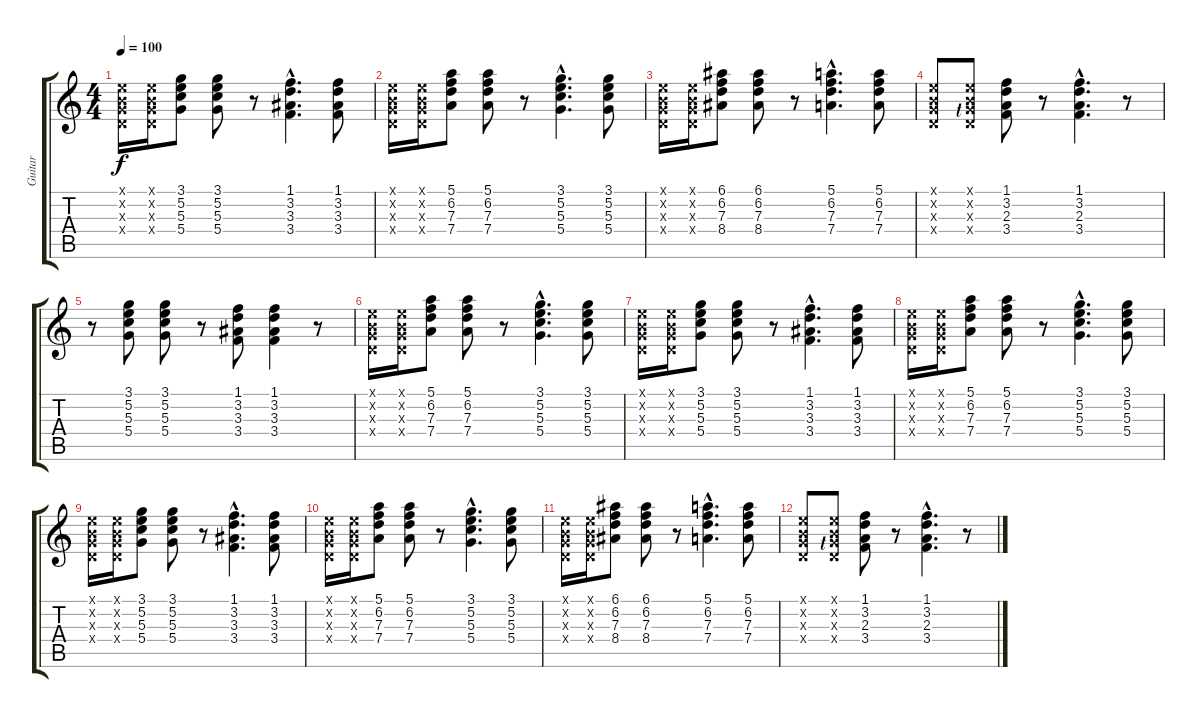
\track ("Guitar" "Guitar") {instrument overdrivenguitar}
\staff {score tabs}
\tuning (E4 B3 G3 D3 A2 E2) {hide}
\ts (4 4)
\tempo 100
\clef g2
\ks c
(0.1{x} 0.2{x} 0.3{x} 0.4{x}).16{dy f} (0.1{x} 0.2{x} 0.3{x} 0.4{x}).16 (3.1 5.2 5.3 5.4).8 (3.1 5.2 5.3 5.4).8 r.8 (1.1{hac} 3.2{hac} 3.3{hac} 3.4{hac}).4{d} (1.1 3.2 3.3 3.4).8 |
(0.1{x} 0.2{x} 0.3{x} 0.4{x}).16 (0.1{x} 0.2{x} 0.3{x} 0.4{x}).16 (5.1 6.2 7.3 7.4).8 (5.1 6.2 7.3 7.4).8 r.8 (3.1{hac} 5.2{hac} 5.3{hac} 5.4{hac}).4{d} (3.1 5.2 5.3 5.4).8 |
(0.1{x} 0.2{x} 0.3{x} 0.4{x}).16 (0.1{x} 0.2{x} 0.3{x} 0.4{x}).16 (6.1 6.2 7.3 8.4).8 (6.1 6.2 7.3 8.4).8 r.8 (5.1{hac} 6.2{hac} 7.3{hac} 7.4{hac}).4{d} (5.1 6.2 7.3 7.4).8 |
(0.1{x} 0.2{x} 0.3{x} 0.4{x}).8 (0.1{x} 0.2{x} 0.3{x lf 1} 0.4{x}).8 (1.1 3.2 2.3 3.4).8 r.8 (1.1{hac} 3.2{hac} 2.3{hac} 3.4{hac}).4{d} r.8 |
r.8 (3.1 5.2 5.3 5.4).8 (3.1 5.2 5.3 5.4).8 r.8 (1.1 3.2 3.3 3.4).8 (1.1 3.2 3.3 3.4).4 r.8 |
(0.1{x} 0.2{x} 0.3{x} 0.4{x}).16{volume 7} (0.1{x} 0.2{x} 0.3{x} 0.4{x}).16 (5.1 6.2 7.3 7.4).8 (5.1 6.2 7.3 7.4).8 r.8 (3.1{hac} 5.2{hac} 5.3{hac} 5.4{hac}).4{d} (3.1 5.2 5.3 5.4).8 |
(0.1{x} 0.2{x} 0.3{x} 0.4{x}).16{volume 6} (0.1{x} 0.2{x} 0.3{x} 0.4{x}).16 (3.1 5.2 5.3 5.4).8 (3.1 5.2 5.3 5.4).8 r.8 (1.1{hac} 3.2{hac} 3.3{hac} 3.4{hac}).4{d} (1.1 3.2 3.3 3.4).8 |
(0.1{x} 0.2{x} 0.3{x} 0.4{x}).16{volume 5} (0.1{x} 0.2{x} 0.3{x} 0.4{x}).16 (5.1 6.2 7.3 7.4).8 (5.1 6.2 7.3 7.4).8 r.8 (3.1{hac} 5.2{hac} 5.3{hac} 5.4{hac}).4{d} (3.1 5.2 5.3 5.4).8 |
(0.1{x} 0.2{x} 0.3{x} 0.4{x}).16{volume 4} (0.1{x} 0.2{x} 0.3{x} 0.4{x}).16 (3.1 5.2 5.3 5.4).8 (3.1 5.2 5.3 5.4).8 r.8 (1.1{hac} 3.2{hac} 3.3{hac} 3.4{hac}).4{d} (1.1 3.2 3.3 3.4).8 |
(0.1{x} 0.2{x} 0.3{x} 0.4{x}).16{volume 3} (0.1{x} 0.2{x} 0.3{x} 0.4{x}).16 (5.1 6.2 7.3 7.4).8 (5.1 6.2 7.3 7.4).8 r.8 (3.1{hac} 5.2{hac} 5.3{hac} 5.4{hac}).4{d} (3.1 5.2 5.3 5.4).8 |
(0.1{x} 0.2{x} 0.3{x} 0.4{x}).16{volume 2} (0.1{x} 0.2{x} 0.3{x} 0.4{x}).16 (6.1 6.2 7.3 8.4).8 (6.1 6.2 7.3 8.4).8 r.8 (5.1{hac} 6.2{hac} 7.3{hac} 7.4{hac}).4{d} (5.1 6.2 7.3 7.4).8 |
(0.1{x} 0.2{x} 0.3{x} 0.4{x}).8{volume 1} (0.1{x} 0.2{x} 0.3{x lf 1} 0.4{x}).8 (1.1 3.2 2.3 3.4).8 r.8 (1.1{hac} 3.2{hac} 2.3{hac} 3.4{hac}).4{d} r.8
